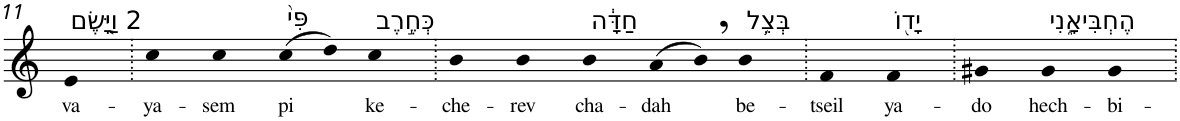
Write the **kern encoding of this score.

**kern	**text
*part1	*part1
*staff1	*staff1
*I"Piano	*
*I'Pno	*
!!LO:PB:g=z
*clefG2	*
*k[]	*
=11	=11
!LO:TX:a:t=2 וַיָּ֤שֶׂם	!
!	!LO:LY:b
4e	va-
=12.	=12.
!	!LO:LY:b
4cc	-ya-
!	!LO:LY:b
4cc	-sem
!LO:TX:a:t=פִּי֙	!
!	!LO:LY:b
(8cc	pi
8dd)	.
!LO:TX:a:t=כְּחֶ֣רֶב	!
!	!LO:LY:b
4cc	ke-
=13.	=13.
!	!LO:LY:b
4b	-che-
!	!LO:LY:b
4b	-rev
!LO:TX:a:t=חַדָּ֔ה	!
!	!LO:LY:b
4b	cha-
!	!LO:LY:b
(8a	-dah
8b,)	.
!LO:TX:a:t=בְּצֵ֥ל	!
!	!LO:LY:b
4b	be-
=14.	=14.
!	!LO:LY:b
4f	-tseil
!LO:TX:a:t=יָד֖וֹ	!
!	!LO:LY:b
4f	ya-
=15.	=15.
!	!LO:LY:b
4g#X	-do
!LO:TX:a:t=הֶחְבִּיאָ֑נִי	!
!	!LO:LY:b
4g#	hech-
!	!LO:LY:b
4g#	-bi-
=.	=.
*-	*-
